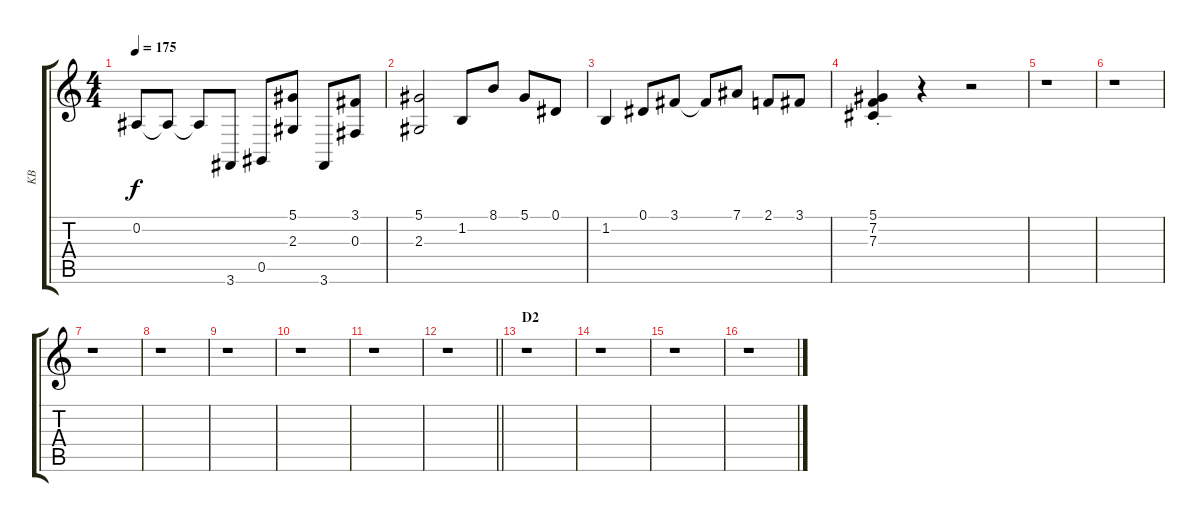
\track ("KB" "KB") {instrument tremolostrings}
\staff {score tabs}
\tuning (Eb4 Bb3 Gb3 Db3 Ab2 Eb2) {hide}
\ts (4 4)
\tempo 175
\clef g2
\ks c
0.2.8{dy f} 0.2{t}.8 0.2{t}.8 3.6.8 0.5.8 (5.1 2.3).8 3.6.8 (3.1 0.3).8 |
(5.1 2.3).2 1.2.8 8.1.8 5.1.8 0.1.8 |
1.2.4 0.1.8 3.1.8 3.1{t}.8 7.1.8 2.1.8 3.1.8 |
(5.1{st} 7.2{st} 7.3{st}).4 r.4 r.2 |
r.1 |
r.1 |
r.1 |
r.1 |
r.1 |
r.1 |
r.1 |
\barLineRight lightlight
r.1 |
\section ("" "D2")
r.1 |
r.1 |
r.1 |
r.1
